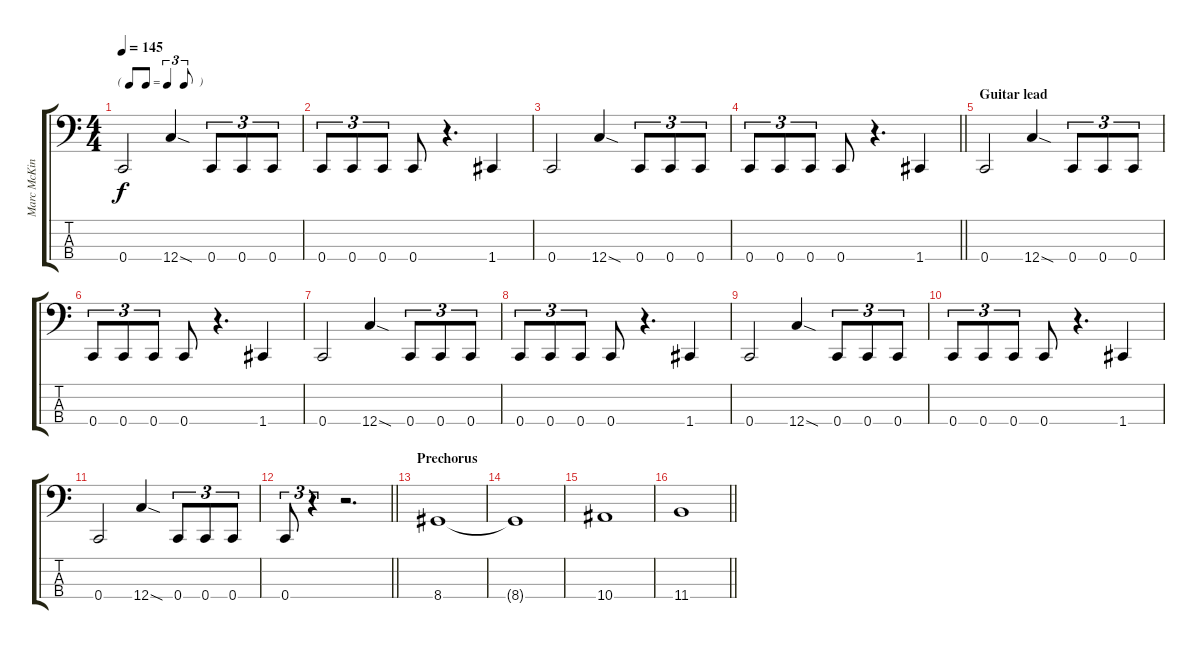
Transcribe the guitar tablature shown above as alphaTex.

\track ("Marc McKinght" "Marc McKin") {instrument electricbasspick}
\staff {score tabs}
\tuning (F2 C2 G1 C1) {hide}
\ts (4 4)
\tf triplet8th
\tempo 145
\clef f4
\ks c
0.4.2{dy f} 12.4{sod}.4 0.4.8{tu (3 2)} 0.4.8{tu (3 2)} 0.4.8{tu (3 2)} |
0.4.8{tu (3 2)} 0.4.8{tu (3 2)} 0.4.8{tu (3 2)} 0.4.8 r.4{d} 1.4.4 |
0.4.2 12.4{sod}.4 0.4.8{tu (3 2)} 0.4.8{tu (3 2)} 0.4.8{tu (3 2)} |
\barLineRight lightlight
0.4.8{tu (3 2)} 0.4.8{tu (3 2)} 0.4.8{tu (3 2)} 0.4.8 r.4{d} 1.4.4 |
\section ("" "Guitar lead")
0.4.2 12.4{sod}.4 0.4.8{tu (3 2)} 0.4.8{tu (3 2)} 0.4.8{tu (3 2)} |
0.4.8{tu (3 2)} 0.4.8{tu (3 2)} 0.4.8{tu (3 2)} 0.4.8 r.4{d} 1.4.4 |
0.4.2 12.4{sod}.4 0.4.8{tu (3 2)} 0.4.8{tu (3 2)} 0.4.8{tu (3 2)} |
0.4.8{tu (3 2)} 0.4.8{tu (3 2)} 0.4.8{tu (3 2)} 0.4.8 r.4{d} 1.4.4 |
0.4.2 12.4{sod}.4 0.4.8{tu (3 2)} 0.4.8{tu (3 2)} 0.4.8{tu (3 2)} |
0.4.8{tu (3 2)} 0.4.8{tu (3 2)} 0.4.8{tu (3 2)} 0.4.8 r.4{d} 1.4.4 |
0.4.2 12.4{sod}.4 0.4.8{tu (3 2)} 0.4.8{tu (3 2)} 0.4.8{tu (3 2)} |
\barLineRight lightlight
0.4.8{tu (3 2)} r.4{tu (3 2)} r.2{d} |
\section ("" "Prechorus")
8.4.1 |
8.4{t}.1 |
10.4.1 |
\barLineRight lightlight
11.4.1
